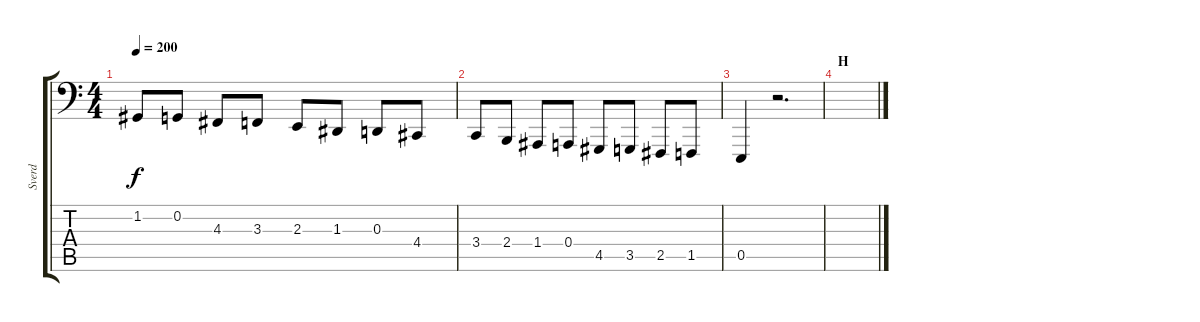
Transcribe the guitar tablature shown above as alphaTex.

\track ("Sverd" "Sverd") {instrument stringensemble1}
\staff {score tabs}
\tuning (C3 G2 D2 A1 E1 B0) {hide}
\ts (4 4)
\tempo 200
\clef f4
\ks c
1.2.8{dy f} 0.2.8 4.3.8 3.3.8 2.3.8 1.3.8 0.3.8 4.4.8 |
3.4.8 2.4.8 1.4.8 0.4.8 4.5.8 3.5.8 2.5.8 1.5.8 |
0.5.4 r.2{d} |
\section ("" "H")
